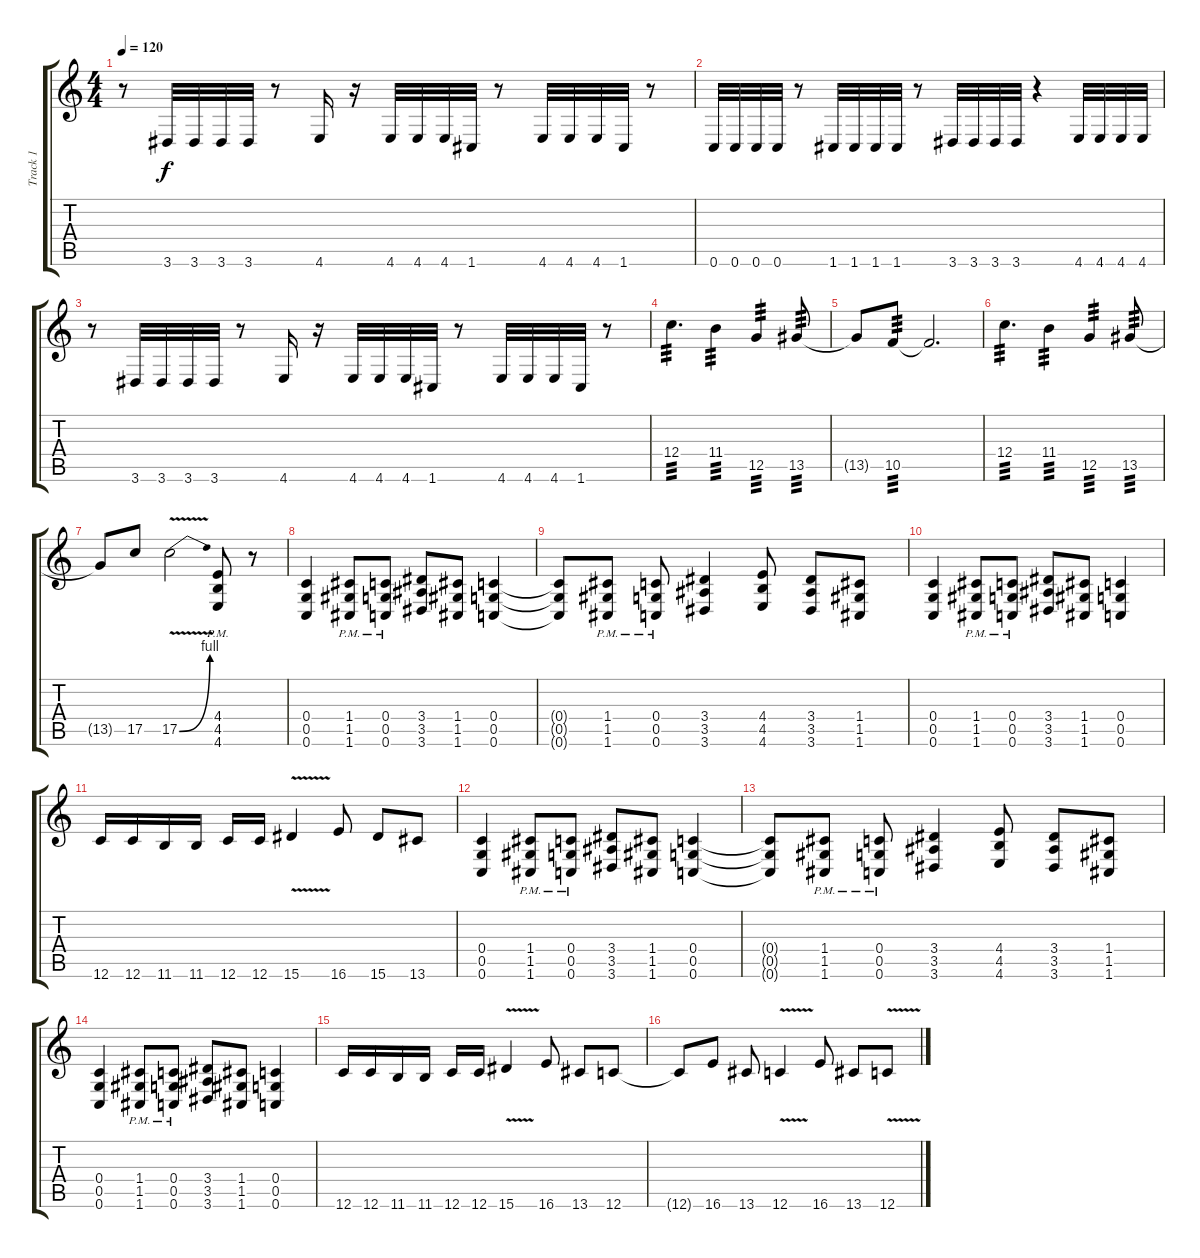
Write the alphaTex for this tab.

\track ("Track 1" "Track 1") {instrument distortionguitar}
\staff {score tabs}
\tuning (D4 A3 F3 C3 G2 C2) {hide}
\ts (4 4)
\tempo 120
\clef g2
\ks c
r.8{dy f} 3.6.32 3.6.32 3.6.32 3.6.32 r.8 4.6.16 r.16 4.6.32 4.6.32 4.6.32 1.6.32 r.8 4.6.32 4.6.32 4.6.32 1.6.32 r.8 |
0.6.32 0.6.32 0.6.32 0.6.32 r.8 1.6.32 1.6.32 1.6.32 1.6.32 r.8 3.6.32 3.6.32 3.6.32 3.6.32 r.4 4.6.32 4.6.32 4.6.32 4.6.32 |
r.8 3.6.32 3.6.32 3.6.32 3.6.32 r.8 4.6.16 r.16 4.6.32 4.6.32 4.6.32 1.6.32 r.8 4.6.32 4.6.32 4.6.32 1.6.32 r.8 |
12.4.4{d tp 3} 11.4.4{tp 3} 12.5.4{tp 3} 13.5.8{tp 3} |
13.5{t}.8 10.5.8{tp 3} 10.5{t}.2{d} |
12.4.4{d tp 3} 11.4.4{tp 3} 12.5.4{tp 3} 13.5.8{tp 3} |
13.5{t}.8 17.5.8 17.5{be (bend 0 0 60 4) v}.2 (4.4{pm} 4.5{pm} 4.6{pm}).8 r.8 |
(0.4 0.5 0.6).4 (1.4{pm} 1.5{pm} 1.6{pm}).8 (0.4{pm} 0.5{pm} 0.6{pm}).8 (3.4 3.5 3.6).8 (1.4 1.5 1.6).8 (0.4 0.5 0.6).4 |
(0.4{t} 0.5{t} 0.6{t}).8 (1.4{pm} 1.5{pm} 1.6{pm}).8 (0.4{pm} 0.5{pm} 0.6{pm}).8 (3.4 3.5 3.6).4 (4.4 4.5 4.6).8 (3.4 3.5 3.6).8 (1.4 1.5 1.6).8 |
(0.4 0.5 0.6).4 (1.4{pm} 1.5{pm} 1.6{pm}).8 (0.4{pm} 0.5{pm} 0.6{pm}).8 (3.4 3.5 3.6).8 (1.4 1.5 1.6).8 (0.4 0.5 0.6).4 |
12.6.16 12.6.16 11.6.16 11.6.16 12.6.16 12.6.16 15.6{v}.4 16.6.8 15.6.8 13.6.8 |
(0.4 0.5 0.6).4 (1.4{pm} 1.5{pm} 1.6{pm}).8 (0.4{pm} 0.5{pm} 0.6{pm}).8 (3.4 3.5 3.6).8 (1.4 1.5 1.6).8 (0.4 0.5 0.6).4 |
(0.4{t} 0.5{t} 0.6{t}).8 (1.4{pm} 1.5{pm} 1.6{pm}).8 (0.4{pm} 0.5{pm} 0.6{pm}).8 (3.4 3.5 3.6).4 (4.4 4.5 4.6).8 (3.4 3.5 3.6).8 (1.4 1.5 1.6).8 |
(0.4 0.5 0.6).4 (1.4{pm} 1.5{pm} 1.6{pm}).8 (0.4{pm} 0.5{pm} 0.6{pm}).8 (3.4 3.5 3.6).8 (1.4 1.5 1.6).8 (0.4 0.5 0.6).4 |
12.6.16 12.6.16 11.6.16 11.6.16 12.6.16 12.6.16 15.6{v}.4 16.6.8 13.6.8 12.6.8 |
12.6{t}.8 16.6.8 13.6.8 12.6{v}.4 16.6.8 13.6.8 12.6{v}.8
